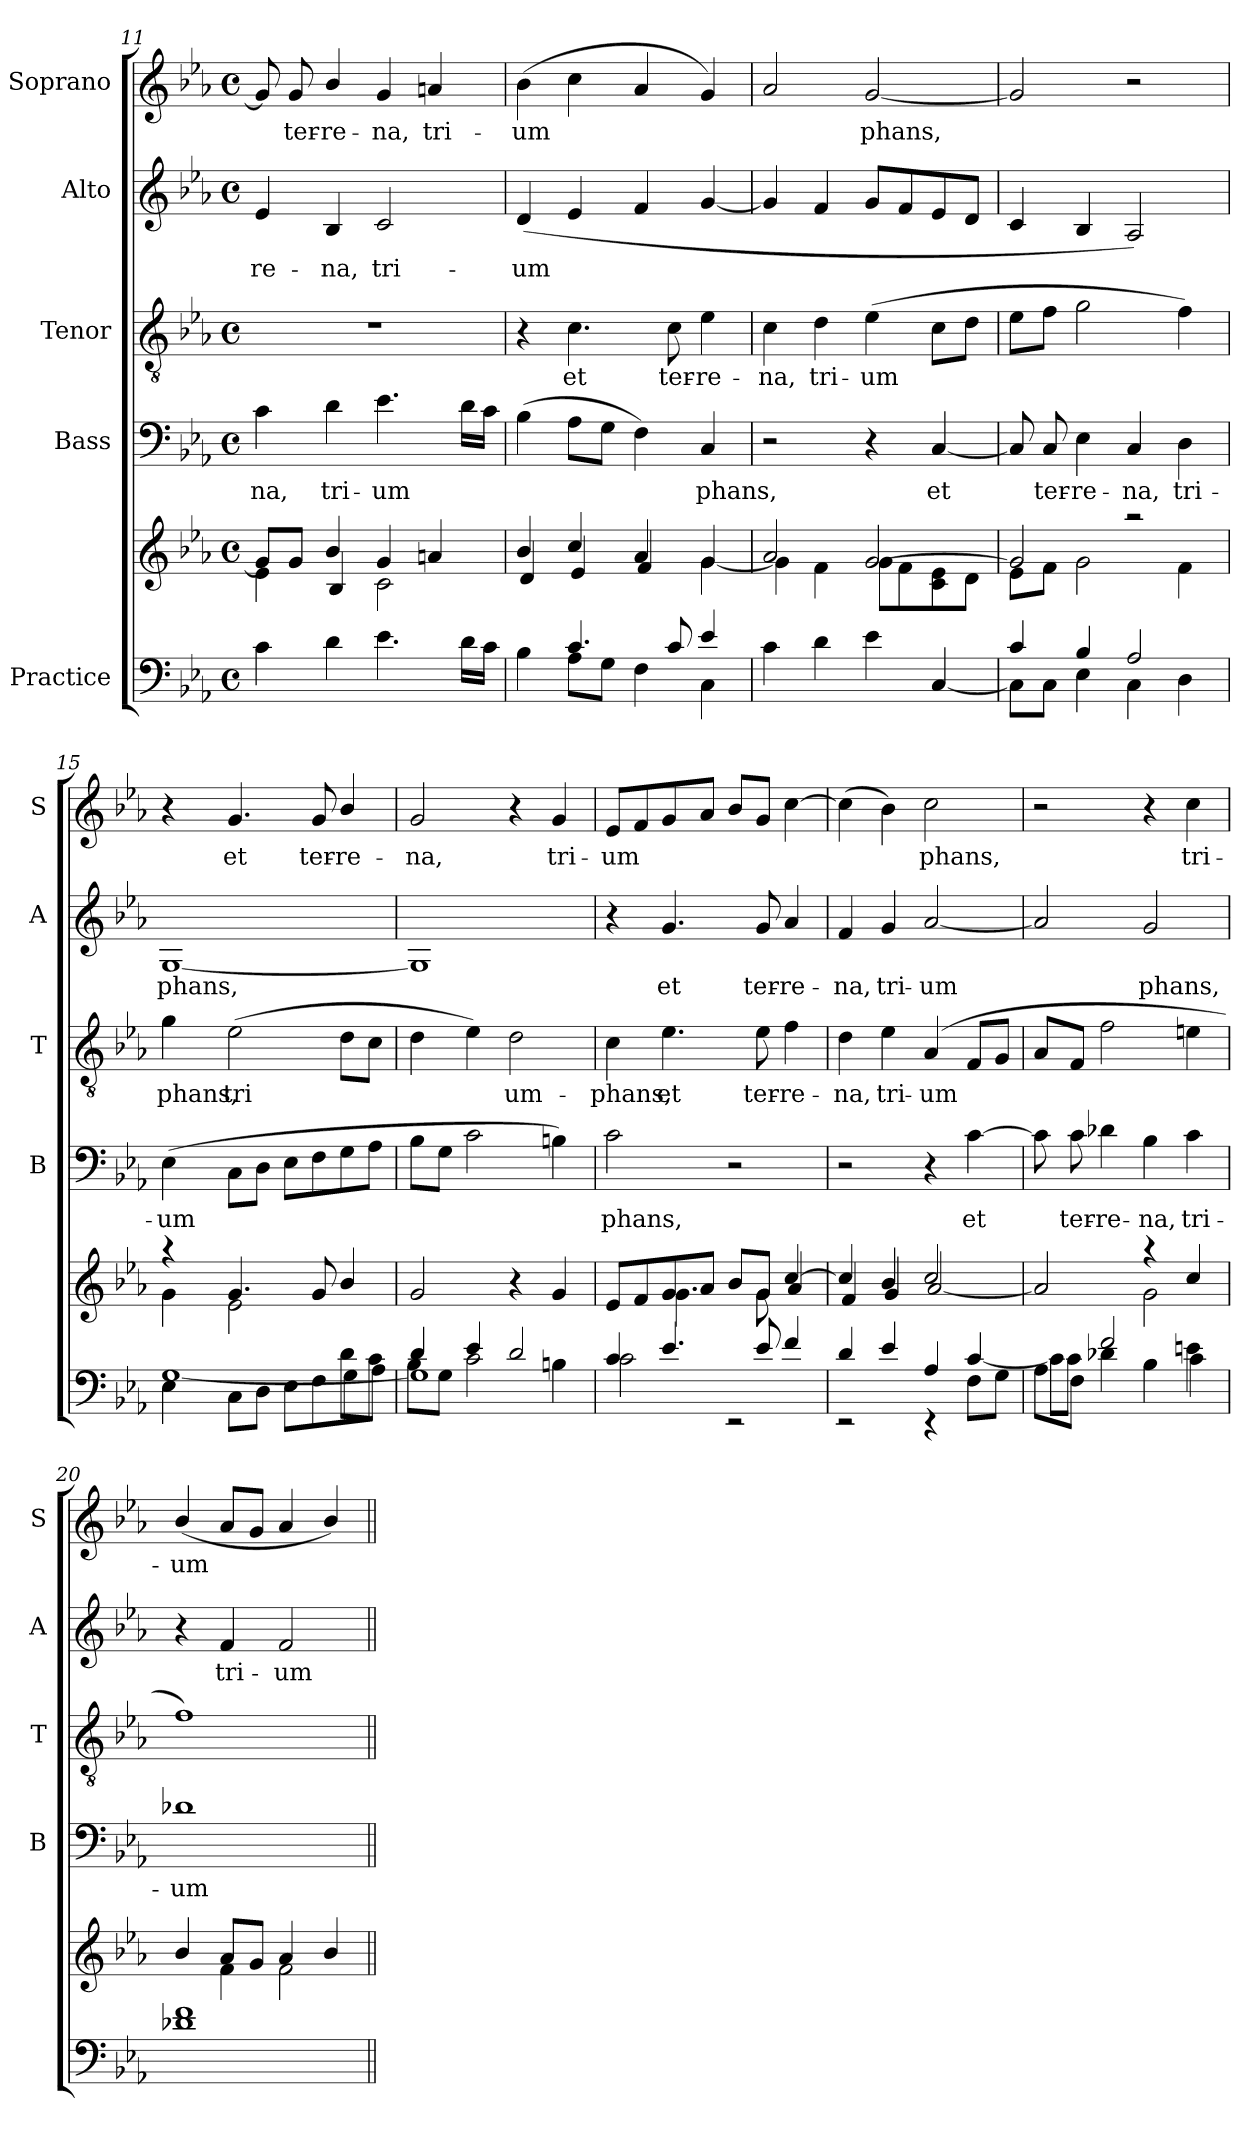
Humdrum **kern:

**kern	**kern	**kern	**text	**kern	**text	**kern	**text	**kern	**text
*part5	*part5	*part4	*part4	*part3	*part3	*part2	*part2	*part1	*part1
*staff6	*staff5	*staff4	*staff4	*staff3	*staff3	*staff2	*staff2	*staff1	*staff1
*I"Practice	*	*I"Bass	*	*I"Tenor	*	*I"Alto	*	*I"Soprano	*
*	*	*I'B	*	*I'T	*	*I'A	*	*I'S	*
*clefF4	*clefG2	*clefF4	*	*clefGv2	*	*clefG2	*	*clefG2	*
*k[b-e-a-]	*k[b-e-a-]	*k[b-e-a-]	*	*k[b-e-a-]	*	*k[b-e-a-]	*	*k[b-e-a-]	*
*E-:	*E-:	*E-:	*	*E-:	*	*E-:	*	*E-:	*
*M4/4	*M4/4	*M4/4	*	*M4/4	*	*M4/4	*	*M4/4	*
*met(c)	*met(c)	*met(c)	*	*met(c)	*	*met(c)	*	*met(c)	*
=11	=11	=11	=11	=11	=11	=11	=11	=11	=11
*^	*^	*	*	*	*	*	*	*	*
!	!	!	!	!	!LO:LY:b	!	!	!	!LO:LY:b	!	!
1ryy	4c\	8g/L]	4e-\	4c\	-na,	1r	.	4e-/	-re-	8g/]	.
!	!	!	!	!	!	!	!	!	!	!	!LO:LY:b
.	.	8g/J	.	.	.	.	.	.	.	8g/	ter-
!	!	!	!	!	!LO:LY:b	!	!	!	!LO:LY:b	!	!LO:LY:b
.	4d\	4b-/	4B-/	4d\	tri-	.	.	4B-/	-na,	4b-/	-re-
!	!	!	!	!	!LO:LY:b	!	!	!	!LO:LY:b	!	!LO:LY:b
.	4.e-\	4g/	2c\	4.e-\	-um­	.	.	2c/	tri-	4g/	-na,
!	!	!	!	!	!	!	!	!	!	!	!LO:LY:b
.	.	4an/	.	.	.	.	.	.	.	4an/	tri-
.	16d\LL	.	.	16d\LL	.	.	.	.	.	.	.
.	16c\JJ	.	.	16c\JJ	.	.	.	.	.	.	.
!!LO:PB:g=z
=12	=12	=12	=12	=12	=12	=12	=12	=12	=12	=12	=12
!	!	!	!	!	!	!	!	!	!LO:LY:b	!	!LO:LY:b
4ryy	4B-\	4b-/	4d/	(>4B-\	.	4r	.	(<4d/	-um­	(<4b-\	-um­
!	!	!	!	!	!	!	!LO:LY:b	!	!	!	!
4.c/	8A-\L	4cc/	4e-/	8A-\L	.	4.c\	et	4e-/	.	4cc\	.
.	8G\J	.	.	8G\J	.	.	.	.	.	.	.
.	4F\	4a-/	4f/	4F\)	.	.	.	4f/	.	4a-/	.
!	!	!	!	!	!	!	!LO:LY:b	!	!	!	!
8c/	.	.	.	.	.	8c\	ter-	.	.	.	.
!	!	!	!	!	!LO:LY:b	!	!LO:LY:b	!	!	!	!
4e-/	4C\	4g/	[<4g\	4C/	phans,	4e-\	-re-	[4g/	.	4g/)	.
=13	=13	=13	=13	=13	=13	=13	=13	=13	=13	=13	=13
!	!	!	!	!	!	!	!LO:LY:b	!	!	!	!
4c\	2ryy	2a-/	4g\]	2r	.	4c\	-na,	4g/]	.	2a-/	.
!	!	!	!	!	!	!	!LO:LY:b	!	!	!	!
4d\	.	.	4f\	.	.	4d\	tri-	4f/	.	.	.
!	!	!	!	!	!	!	!LO:LY:b	!	!	!	!LO:LY:b
4e-\	4ryy	[>2g/	8g\L	4r	.	(>4e-\	-um­	8g/L	.	[2g/	phans,
.	.	.	8f\	.	.	.	.	8f/	.	.	.
!	!	!	!	!	!LO:LY:b	!	!	!	!	!	!
4ryy	[>4C/	.	8c\ 8e-\	[4C/	et	8c\L	.	8e-/	.	.	.
.	.	.	8d\J	.	.	8d\J	.	8d/J	.	.	.
=14	=14	=14	=14	=14	=14	=14	=14	=14	=14	=14	=14
4c/	8C\L]	2g/]	8e-\L	8C/]	.	8e-\L	.	4c/	.	2g/]	.
!	!	!	!	!	!LO:LY:b	!	!	!	!	!	!
.	8C\J	.	8f\J	8C/	ter-	8f\J	.	.	.	.	.
!	!	!	!	!	!LO:LY:b	!	!	!	!	!	!
4B-/	4E-\	.	2g\	4E-\	-re-	2g\	.	4B-/	.	.	.
!	!	!	!	!	!LO:LY:b	!	!	!	!	!	!
2A-/	4C\	2raa	.	4C/	-na,	.	.	2A-/)	.	2r	.
!	!	!	!	!	!LO:LY:b	!	!	!	!	!	!
.	4D\	.	4f\	4D\	tri-	4f\)	.	.	.	.	.
=15	=15	=15	=15	=15	=15	=15	=15	=15	=15	=15	=15
*	*^	*	*	*	*	*	*	*	*	*	*
!	!	!	!	!	!	!LO:LY:b	!	!LO:LY:b	!	!LO:LY:b	!	!
2.ryy	[<1G	4E-\	4raa	4g\	(>4E-\	-um­	4g\	phans,	[1G	phans,	4r	.
!	!	!	!	!	!	!	!	!LO:LY:b	!	!	!	!LO:LY:b
.	.	8C\L	4.g/	2e-\	8C\L	.	(>2e-\	tri­	.	.	4.g/	et
.	.	8D\J	.	.	8D\J	.	.	.	.	.	.	.
.	.	8E-\L	.	.	8E-\L	.	.	.	.	.	.	.
!	!	!	!	!	!	!	!	!	!	!	!	!LO:LY:b
.	.	8F\	8g/	.	8F\	.	.	.	.	.	8g/	ter-
!	!	!	!	!	!	!	!	!	!	!	!	!LO:LY:b
8d\L	.	8G\	4b-/	4ryy	8G\	.	8d\L	.	.	.	4b-/	-re-
8c\J	.	8A-\J	.	.	8A-\J	.	8c\J	.	.	.	.	.
*	*	*	*v	*v	*	*	*	*	*	*	*	*
=16	=16	=16	=16	=16	=16	=16	=16	=16	=16	=16	=16
!	!	!	!	!	!	!	!	!	!	!	!LO:LY:b
1G]	4d/	8B-\L	2g/	8B-\L	.	4d\	.	1G]	.	2g/	-na,
.	.	8G\J	.	8G\J	.	.	.	.	.	.	.
.	4e-/	2c\	.	2c\	.	4e-\)	.	.	.	.	.
!	!	!	!	!	!	!	!LO:LY:b	!	!	!	!
.	2d/	.	4r	.	.	2d\	um-	.	.	4r	.
!	!	!	!	!	!	!	!	!	!	!	!LO:LY:b
.	.	4Bn\	4g/	4Bn\)	.	.	.	.	.	4g/	tri-
=17	=17	=17	=17	=17	=17	=17	=17	=17	=17	=17	=17
*	*	*	*^	*	*	*	*	*	*	*	*
!	!	!	!	!	!	!LO:LY:b	!	!LO:LY:b	!	!	!	!LO:LY:b
*	*v	*v	*	*	*	*	*	*	*	*	*	*
4c/	2c\	8e-/L	4ryy	2c\	phans,	4c\	-phans,	4r	.	8e-/L	-um­
.	.	8f/	.	.	.	.	.	.	.	8f/	.
!	!	!	!	!	!	!	!LO:LY:b	!	!LO:LY:b	!	!
4.e-/	.	8g/	4.g\	.	.	4.e-\	et	4.g/	et	8g/	.
.	.	8a-/J	.	.	.	.	.	.	.	8a-/J	.
.	2rEE	8b-/L	.	2r	.	.	.	.	.	8b-/L	.
!	!	!	!	!	!	!	!LO:LY:b	!	!LO:LY:b	!	!
8e-/	.	8g/J	8g\	.	.	8e-\	ter-	8g/	ter-	8g/J	.
!	!	!	!	!	!	!	!LO:LY:b	!	!LO:LY:b	!	!
4f/	.	[>4cc/	4a-/	.	.	4f\	-re-	4a-/	-re-	[4cc\	.
!!LO:LB:g=z
=18	=18	=18	=18	=18	=18	=18	=18	=18	=18	=18	=18
!	!	!	!	!	!	!	!LO:LY:b	!	!LO:LY:b	!	!
4d/	2rEE	4cc/]	4f/	2r	.	4d\	-na,	4f/	-na,	(>4cc\]	.
!	!	!	!	!	!	!	!LO:LY:b	!	!LO:LY:b	!	!
4e-/	.	4b-/	4g/	.	.	4e-\	tri-	4g/	tri-	4b-\)	.
!	!	!	!	!	!	!	!LO:LY:b	!	!LO:LY:b	!	!LO:LY:b
4A-/	4rEE	2cc/	[>2a-/	4r	.	(>4A-/	-um­	[2a-/	-um­	2cc\	phans,
!	!	!	!	!	!LO:LY:b	!	!	!	!	!	!
8F\L	[>4c/	.	.	[4c\	et	8F/L	.	.	.	.	.
8G\J	.	.	.	.	.	8G/J	.	.	.	.	.
=19	=19	=19	=19	=19	=19	=19	=19	=19	=19	=19	=19
8A-\L	8c\L]	2ryy	2a-/]	8c\]	.	8A-/L	.	2a-/]	.	2r	.
!	!	!	!	!	!LO:LY:b	!	!	!	!	!	!
8F\J	8c\J	.	.	8c\	ter-	8F/J	.	.	.	.	.
!	!	!	!	!	!LO:LY:b	!	!	!	!	!	!
2f/	4d-X\	.	.	4d-X\	-re-	2f\	.	.	.	.	.
!	!	!	!	!	!LO:LY:b	!	!	!	!LO:LY:b	!	!
.	4B-\	4raa	2g\	4B-\	-na,	.	.	2g/	phans,	4r	.
!	!	!	!	!	!LO:LY:b	!	!	!	!	!	!LO:LY:b
4en\	4c\	4cc/	.	4c\	tri-	4en\	.	.	.	4cc\	tri-
=20	=20	=20	=20	=20	=20	=20	=20	=20	=20	=20	=20
!	!	!	!	!	!LO:LY:b	!	!	!	!	!	!LO:LY:b
1f	1d-X	4b-/	4ryy	1d-X	-um-	1f)	.	4r	.	(<4b-/	-um­
!	!	!	!	!	!	!	!	!	!LO:LY:b	!	!
.	.	8a-/L	4f\	.	.	.	.	4f/	tri-	8a-/L	.
.	.	8g/J	.	.	.	.	.	.	.	8g/J	.
!	!	!	!	!	!	!	!	!	!LO:LY:b	!	!
.	.	4a-/	2f\	.	.	.	.	2f/	-um-	4a-/	.
.	.	4b-/	.	.	.	.	.	.	.	4b-/)	.
*v	*v	*	*	*	*	*	*	*	*	*	*
*	*v	*v	*	*	*	*	*	*	*	*
=||	=||	=||	=||	=||	=||	=||	=||	=||	=||
*-	*-	*-	*-	*-	*-	*-	*-	*-	*-
